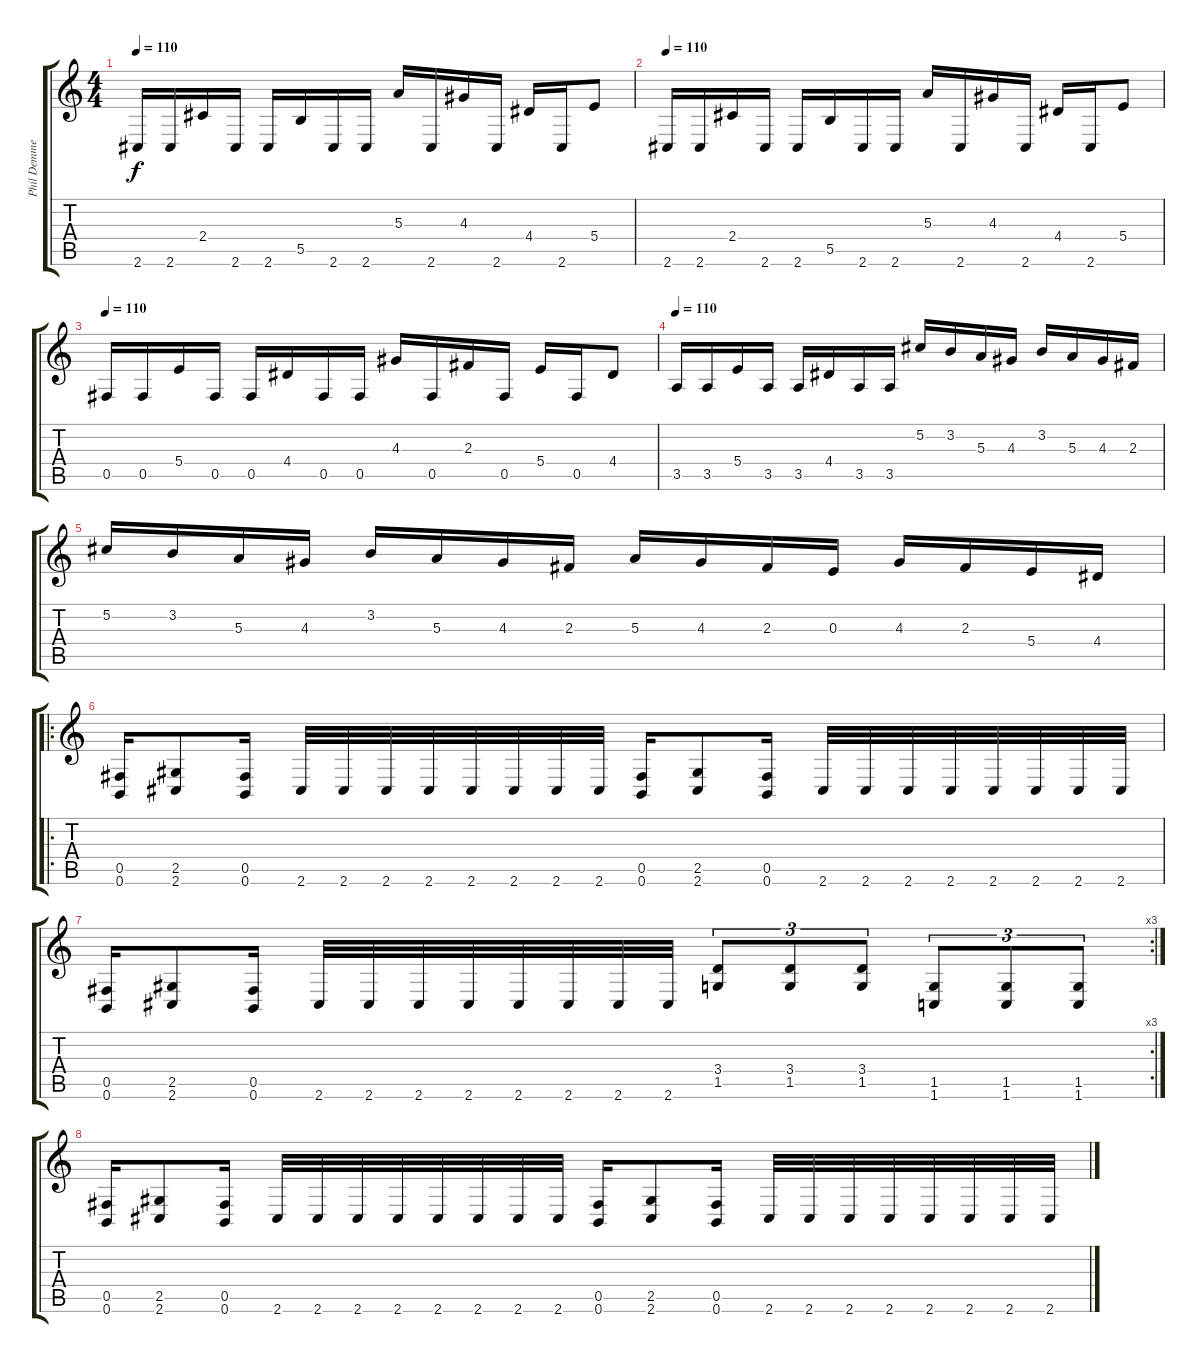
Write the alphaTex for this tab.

\track ("Phil Demmel" "Phil Demme") {instrument distortionguitar}
\staff {score tabs}
\tuning (Db4 Ab3 E3 B2 Gb2 B1) {hide}
\ts (4 4)
\tempo 110
\clef g2
\ks c
2.6.16{dy f} 2.6.16 2.4.16 2.6.16 2.6.16 5.5.16 2.6.16 2.6.16 5.3.16 2.6.16 4.3.16 2.6.16 4.4.16 2.6.16 5.4.8 |
\tempo 110
2.6.16 2.6.16 2.4.16 2.6.16 2.6.16 5.5.16 2.6.16 2.6.16 5.3.16 2.6.16 4.3.16 2.6.16 4.4.16 2.6.16 5.4.8 |
\tempo 110
0.5.16 0.5.16 5.4.16 0.5.16 0.5.16 4.4.16 0.5.16 0.5.16 4.3.16 0.5.16 2.3.16 0.5.16 5.4.16 0.5.16 4.4.8 |
\tempo 110
3.5.16 3.5.16 5.4.16 3.5.16 3.5.16 4.4.16 3.5.16 3.5.16 5.2.16 3.2.16 5.3.16 4.3.16 3.2.16 5.3.16 4.3.16 2.3.16 |
5.2.16 3.2.16 5.3.16 4.3.16 3.2.16 5.3.16 4.3.16 2.3.16 5.3.16 4.3.16 2.3.16 0.3.16 4.3.16 2.3.16 5.4.16 4.4.16 |
\ro
(0.5 0.6).16 (2.5 2.6).8 (0.5 0.6).16 2.6.32 2.6.32 2.6.32 2.6.32 2.6.32 2.6.32 2.6.32 2.6.32 (0.5 0.6).16 (2.5 2.6).8 (0.5 0.6).16 2.6.32 2.6.32 2.6.32 2.6.32 2.6.32 2.6.32 2.6.32 2.6.32 |
\rc 3
(0.5 0.6).16 (2.5 2.6).8 (0.5 0.6).16 2.6.32 2.6.32 2.6.32 2.6.32 2.6.32 2.6.32 2.6.32 2.6.32 (3.4 1.5).8{tu (3 2)} (3.4 1.5).8{tu (3 2)} (3.4 1.5).8{tu (3 2)} (1.5 1.6).8{tu (3 2)} (1.5 1.6).8{tu (3 2)} (1.5 1.6).8{tu (3 2)} |
(0.5 0.6).16 (2.5 2.6).8 (0.5 0.6).16 2.6.32 2.6.32 2.6.32 2.6.32 2.6.32 2.6.32 2.6.32 2.6.32 (0.5 0.6).16 (2.5 2.6).8 (0.5 0.6).16 2.6.32 2.6.32 2.6.32 2.6.32 2.6.32 2.6.32 2.6.32 2.6.32
